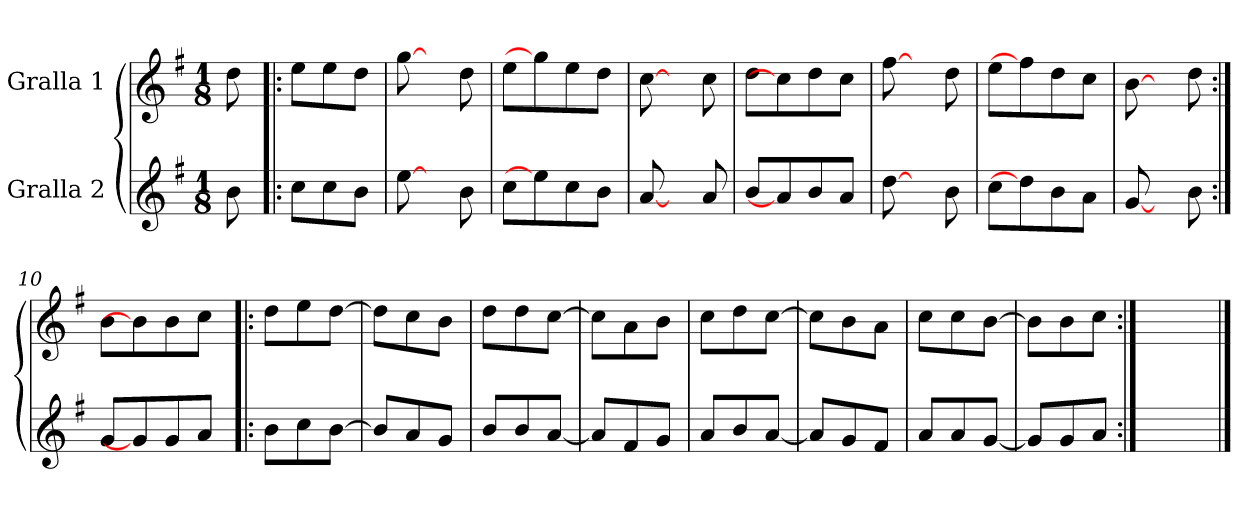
**kern	**kern
*part2	*part1
*staff2	*staff1
*I"Gralla 2	*I"Gralla 1
*clefG2	*clefG2
*k[f#]	*k[f#]
*M1/8	*M1/8
=1	=1
8b\	8dd\
=2!|:	=2!|:
8cc\L	8ee\L
8cc\	8ee\
8b\J	8dd\J
=3	=3
[8ee\	[8gg\
8ryy	8ryy
8b\	8dd\
=4	=4
8cc\L	8ee\L
8ee\]	8gg\]
8cc\	8ee\
8b\J	8dd\J
=5	=5
[8a/	[8cc\
8ryy	8ryy
8a/	8cc\
=6	=6
8b/L	8dd\L
8a/]	8cc\]
8b/	8dd\
8a/J	8cc\J
=7	=7
[8dd\	[8ff#\
8ryy	8ryy
8b\	8dd\
=8	=8
8cc\L	8ee\L
8dd\]	8ff#\]
8b\	8dd\
8a\J	8cc\J
=9	=9
[8g/	[8b\
8ryy	8ryy
8b\	8dd\
=10:|!	=10:|!
8g/L	8b\L
8g/]	8b\]
8g/	8b\
8a/J	8cc\J
=11!|:	=11!|:
8b\L	8dd\L
8cc\	8ee\
[8b\J	[8dd\J
!!LO:LB:g=z
=12	=12
8b/L]	8dd\L]
8a/	8cc\
8g/J	8b\J
=13	=13
8b/L	8dd\L
8b/	8dd\
[8a/J	[8cc\J
=14	=14
8a/L]	8cc\L]
8f#/	8a\
8g/J	8b\J
=15	=15
8a/L	8cc\L
8b/	8dd\
[8a/J	[8cc\J
=16	=16
8a/L]	8cc\L]
8g/	8b\
8f#/J	8a\J
=17	=17
8a/L	8cc\L
8a/	8cc\
[8g/J	[8b\J
=18	=18
8g/L]	8b\L]
8g/	8b\
8a/J	8cc\J
=19:|!	=19:|!
8ryy	8ryy
==	==
*-	*-
